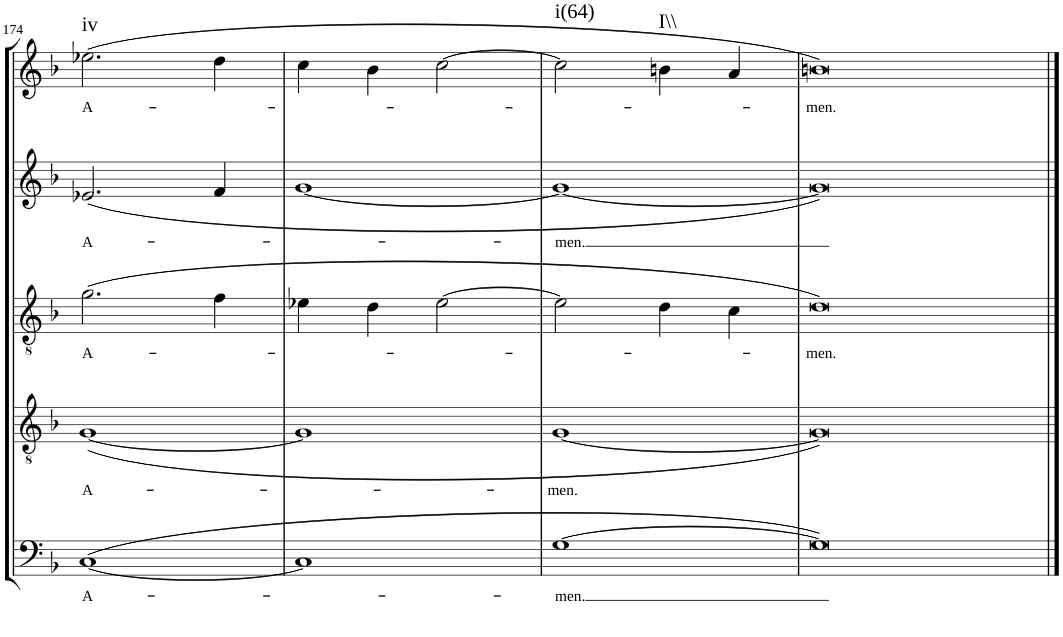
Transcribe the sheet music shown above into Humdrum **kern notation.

**kern	**text	**kern	**text	**kern	**text	**kern	**text	**kern	**text	**harte
*part5	*part5	*part4	*part4	*part3	*part3	*part2	*part2	*part1	*part1	*part1
*staff5	*staff5	*staff4	*staff4	*staff3	*staff3	*staff2	*staff2	*staff1	*staff1	*
*I"Basso	*	*I"Tenore	*	*I"Alto	*	*I"Alto	*	*I"Canto	*	*
!!LO:PB:g=z
*clefF4	*	*clefGv2	*	*clefGv2	*	*clefG2	*	*clefG2	*	*
*Trd7c12	*	*	*	*	*	*	*	*	*	*
*k[b-]	*	*k[b-]	*	*k[b-]	*	*k[b-]	*	*k[b-]	*	*
*F:	*	*F:	*	*F:	*	*F:	*	*F:	*	*
*M4/4	*	*M4/4	*	*M4/4	*	*M4/4	*	*M4/4	*	*
*met(c)	*	*met(c)	*	*met(c)	*	*met(c)	*	*met(c)	*	*
=174	=174	=174	=174	=174	=174	=174	=174	=174	=174	=174
!	!LO:LY:b	!	!LO:LY:b	!	!LO:LY:b	!	!LO:LY:b	!	!LO:LY:b	!LO:H:kt=iv
([1C	A-	([1G	A-	(2.g\	A-	(2.e-X/	A-	(2.ee-X\	A-	N
.	.	.	.	4f\	.	4f/	.	4dd\	.	.
=175	=175	=175	=175	=175	=175	=175	=175	=175	=175	=175
1C]	.	1G]	.	4e-X\	.	[1g	.	4cc\	.	.
.	.	.	.	4d\	.	.	.	4b-\	.	.
.	.	.	.	[2e-\	.	.	.	[2cc\	.	.
=176	=176	=176	=176	=176	=176	=176	=176	=176	=176	=176
!	!LO:LY:b	!	!LO:LY:b	!	!	!	!LO:LY:b	!	!	!LO:H:kt=i(64)
[1G	-men.	[1G	-men.	2e-\]	.	1g_	-men.	2cc\]	.	N
!	!	!	!	!	!	!	!	!	!	!LO:H:kt=I\\
.	.	.	.	4d\	.	.	.	4bn\	.	N
.	.	.	.	4c\	.	.	.	4a/	.	.
=177	=177	=177	=177	=177	=177	=177	=177	=177	=177	=177
!	!	!	!	!	!LO:LY:b	!	!	!	!LO:LY:b	!
1G_)	.	1G_)	.	[1d)	-men.	1g_)	.	[1bn)	-men.	.
==178	==178	==178	==178	==178	==178	==178	==178	==178	==178	==178
1G]	.	1G]	.	1d]	.	1g]	.	1b]	.	.
=	=	=	=	=	=	=	=	=	=	=
*-	*-	*-	*-	*-	*-	*-	*-	*-	*-	*-
